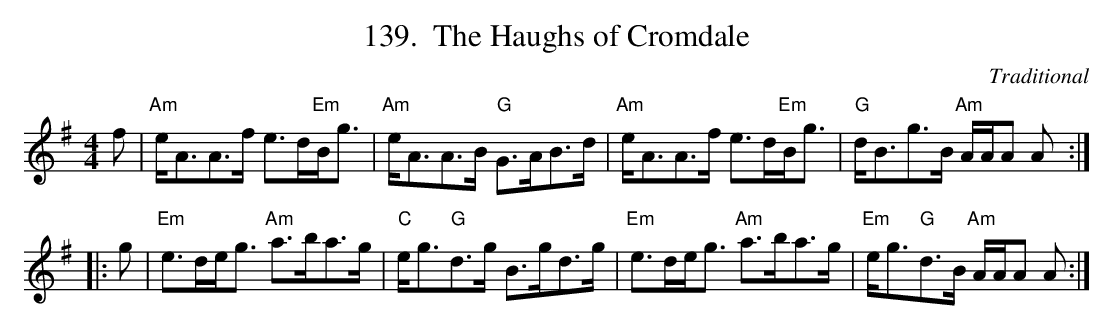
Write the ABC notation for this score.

X:1
T:The Haughs of Cromdale
C:Traditional
M:4/4
L:1/8
K:G
f|"Am"e<AA>f e>d"Em"B<g|"Am"e<AA>B "G"G>AB>d|"Am"e<AA>f e>d"Em"B<g|"G"d<Bg>B "Am"A/A/A A:|
|:g|"Em"e>de<g "Am"a>ba>g|"C"e<g"G"d>g B>gd>g|"Em"e>de<g "Am"a>ba>g|"Em"e<g"G"d>B "Am"A/A/A A:|
